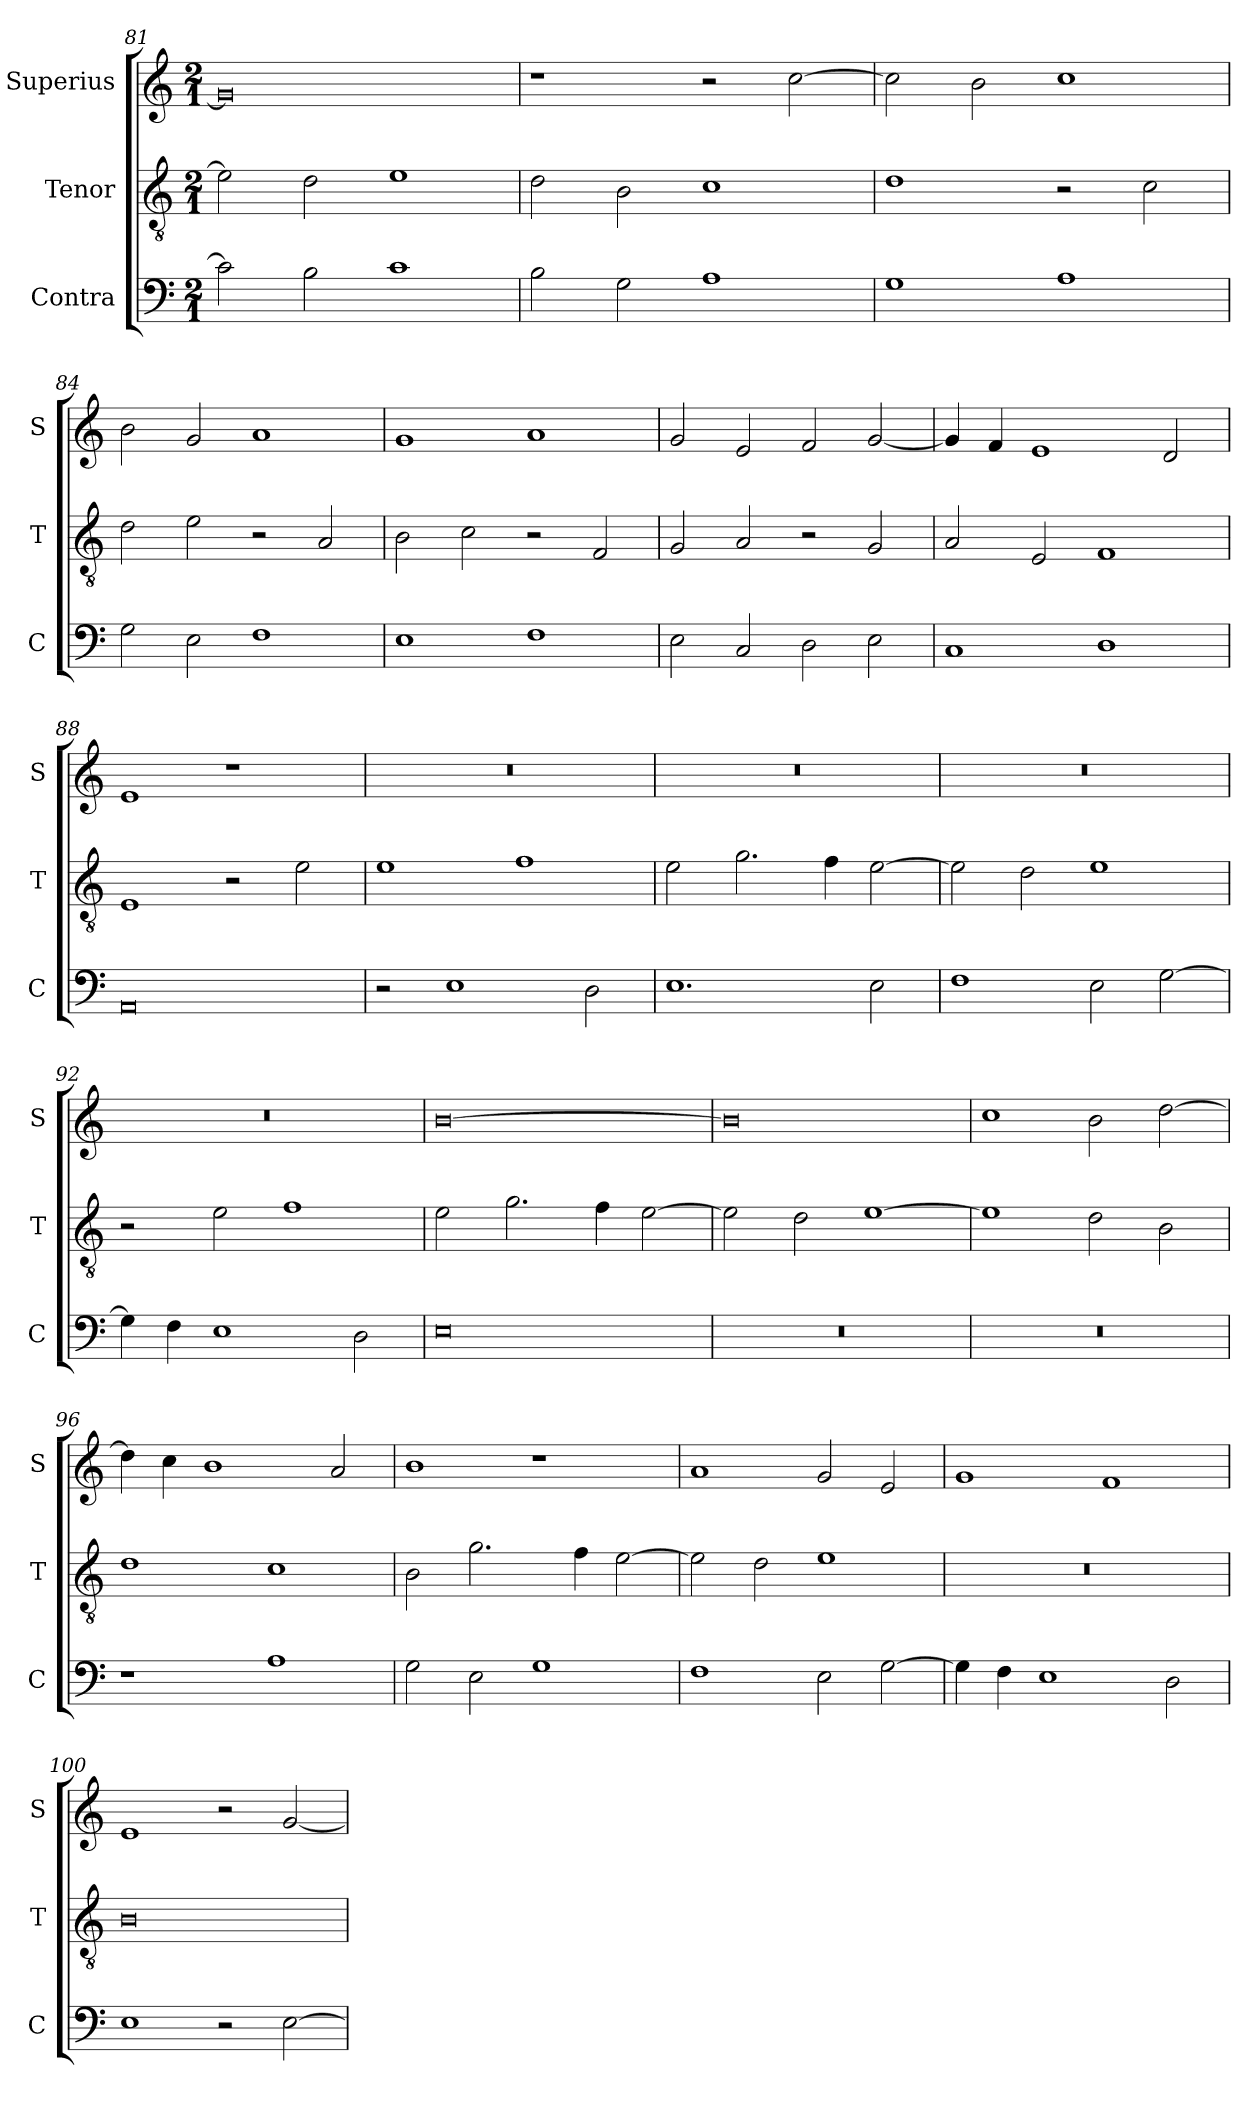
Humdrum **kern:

**kern	**kern	**kern
*part3	*part2	*part1
*staff3	*staff2	*staff1
*I"Contra	*I"Tenor	*I"Superius
*I'C	*I'T	*I'S
*clefF4	*clefGv2	*clefG2
*k[]	*k[]	*k[]
*M2/1	*M2/1	*M2/1
=81	=81	=81
2c\]	2e\]	0g]
2B\	2d\	.
1c	1e	.
=82	=82	=82
2B\	2d\	1r
2G\	2B\	.
1A	1c	2r
.	.	[2cc\
=83	=83	=83
1G	1d	2cc\]
.	.	2b\
1A	2r	1cc
.	2c\	.
=84	=84	=84
2G\	2d\	2b\
2E\	2e\	2g/
1F	2r	1a
.	2A/	.
=85	=85	=85
1E	2B\	1g
.	2c\	.
1F	2r	1a
.	2F/	.
=86	=86	=86
2E\	2G/	2g/
2C/	2A/	2e/
2D\	2r	2f/
2E\	2G/	[2g/
=87	=87	=87
1C	2A/	4g/]
.	.	4f/
.	2E/	1e
1D	1F	.
.	.	2d/
=88	=88	=88
0AA	1E	1e
.	2r	1r
.	2e\	.
=89	=89	=89
2r	1e	0r
1E	.	.
.	1f	.
2D\	.	.
=90	=90	=90
1.E	2e\	0r
.	2.g\	.
.	4f\	.
2E\	[2e\	.
=91	=91	=91
1F	2e\]	0r
.	2d\	.
2E\	1e	.
[2G\	.	.
=92	=92	=92
4G\]	2r	0r
4F\	.	.
1E	2e\	.
.	1f	.
2D\	.	.
=93	=93	=93
0E	2e\	[0b
.	2.g\	.
.	4f\	.
.	[2e\	.
=94	=94	=94
0r	2e\]	0b]
.	2d\	.
.	[1e	.
=95	=95	=95
0r	1e]	1cc
.	2d\	2b\
.	2B\	[2dd\
=96	=96	=96
1r	1d	4dd\]
.	.	4cc\
.	.	1b
1A	1c	.
.	.	2a/
=97	=97	=97
2G\	2B\	1b
2E\	2.g\	.
1G	.	1r
.	4f\	.
.	[2e\	.
=98	=98	=98
1F	2e\]	1a
.	2d\	.
2E\	1e	2g/
[2G\	.	2e/
=99	=99	=99
4G\]	0r	1g
4F\	.	.
1E	.	.
.	.	1f
2D\	.	.
=100	=100	=100
1E	0B	1e
2r	.	2r
[2E\	.	[2g/
=	=	=
*-	*-	*-
